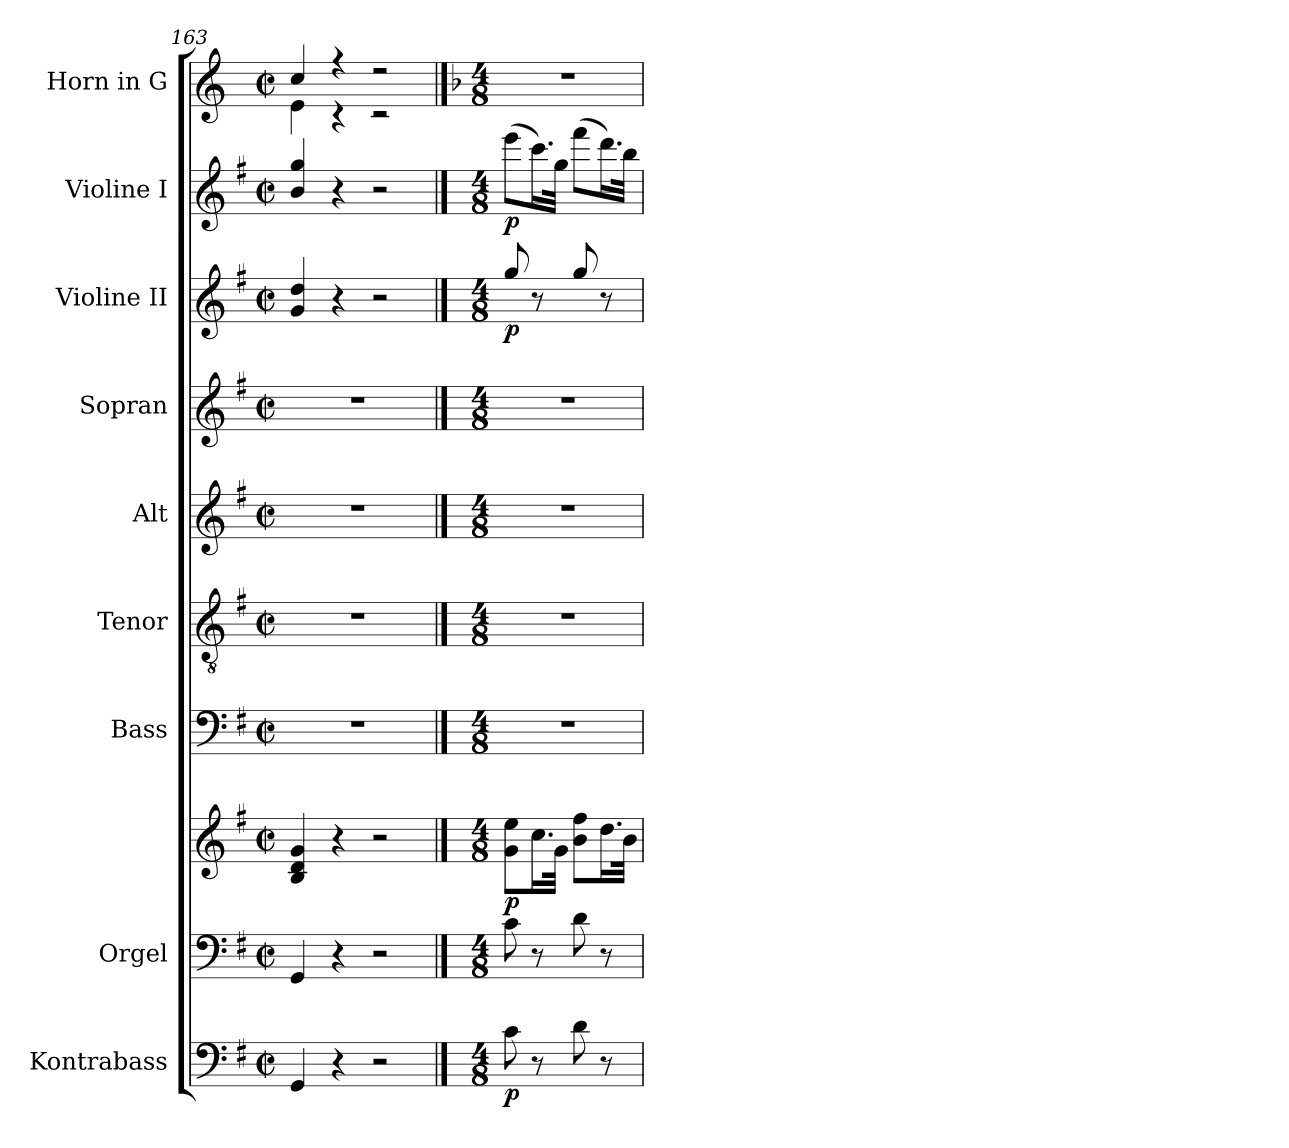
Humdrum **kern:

**kern	**dynam	**kern	**kern	**dynam	**kern	**kern	**kern	**kern	**kern	**dynam	**kern	**dynam	**kern
*part9	*part9	*part8	*part8	*part8	*part7	*part6	*part5	*part4	*part3	*part3	*part2	*part2	*part1
*staff10	*staff10	*staff9	*staff8	*staff8/9	*staff7	*staff6	*staff5	*staff4	*staff3	*staff3	*staff2	*staff2	*staff1
*I"Kontrabass	*	*I"Orgel	*	*	*I"Bass	*I"Tenor	*I"Alt	*I"Sopran	*I"Violine II	*	*I"Violine I	*	*I"Horn in G
*I'Kb.	*	*I'Org.	*	*	*I'B	*I'T	*I'A	*I'S	*I'Vl. II	*	*I'Vl. I	*	*I'Hrn.
*clefF4	*	*clefF4	*clefG2	*	*clefF4	*clefGv2	*clefG2	*clefG2	*clefG2	*	*clefG2	*	*clefG2
*ITrd7c12	*	*	*	*	*	*	*	*	*ITrd7c12	*	*ITrd7c12	*	*ITrd4c7
*k[f#]	*	*k[f#]	*k[f#]	*	*k[f#]	*k[f#]	*k[f#]	*k[f#]	*k[f#]	*	*k[f#]	*	*k[b-]
*G:	*	*G:	*G:	*	*G:	*G:	*G:	*G:	*G:	*	*G:	*	*F:
*M2/2	*	*M2/2	*M2/2	*	*M2/2	*M2/2	*M2/2	*M2/2	*M2/2	*	*M2/2	*	*M2/2
*met(c|)	*	*met(c|)	*met(c|)	*	*met(c|)	*met(c|)	*met(c|)	*met(c|)	*met(c|)	*	*met(c|)	*	*met(c|)
=163	=163	=163	=163	=163	=163	=163	=163	=163	=163	=163	=163	=163	=163
*	*	*	*	*	*	*	*	*	*	*	*	*	*^
4GGG/	.	4GG/	4B/ 4d/ 4g/	.	1r	1r	1r	1r	4G/ 4d/	.	4B/ 4g/	.	4f/	4A\
4r	.	4r	4r	.	.	.	.	.	4r	.	4r	.	4r	4r
2r	.	2r	2r	.	.	.	.	.	2r	.	2r	.	2r	2r
*	*	*	*	*	*	*	*	*	*	*	*	*	*v	*v
!!LO:PB:g=z
==164	==164	==164	==164	==164	==164	==164	==164	==164	==164	==164	==164	==164	==164
*k[]	*	*k[]	*k[]	*	*k[]	*k[]	*k[]	*k[]	*k[]	*	*k[]	*	*k[b-e-]
*C:	*	*C:	*C:	*	*C:	*C:	*C:	*C:	*C:	*	*C:	*	*B-:
*M4/8	*	*M4/8	*M4/8	*	*M4/8	*M4/8	*M4/8	*M4/8	*M4/8	*	*M4/8	*	*M4/8
*	*	*	*	*	*	*	*	*	*	*	*	*	*^
!	!	!	!	!	!	!	!	!	!	!	!	!	!LO:TX:a:Bi:t=Andantino	!
!	!	!	!	!	!	!	!	!	!	!	!	!	!LO:TX:a:B:t=Benedictus	!
!	!LO:DY:b	!	!	!LO:DY:b	!	!	!	!	!	!LO:DY:b	!	!LO:DY:b	!	!
*	*	*	*	*	*	*	*	*	*	*	*	*	*v	*v
8C\	p	8c\	8g\ 8ee\L	p	2r	2r	2r	2r	8g/	p	(>8ee\L	p	2r
8r	.	8r	16.cc\L	.	.	.	.	.	8r	.	16.cc\L)	.	.
.	.	.	32g\JJk	.	.	.	.	.	.	.	32g\JJk	.	.
8D\	.	8d\	8b\ 8ff\L	.	.	.	.	.	8g/	.	(>8ff\L	.	.
8r	.	8r	16.dd\L	.	.	.	.	.	8r	.	16.dd\L)	.	.
.	.	.	32b\JJk	.	.	.	.	.	.	.	32b\JJk	.	.
=	=	=	=	=	=	=	=	=	=	=	=	=	=
*-	*-	*-	*-	*-	*-	*-	*-	*-	*-	*-	*-	*-	*-
